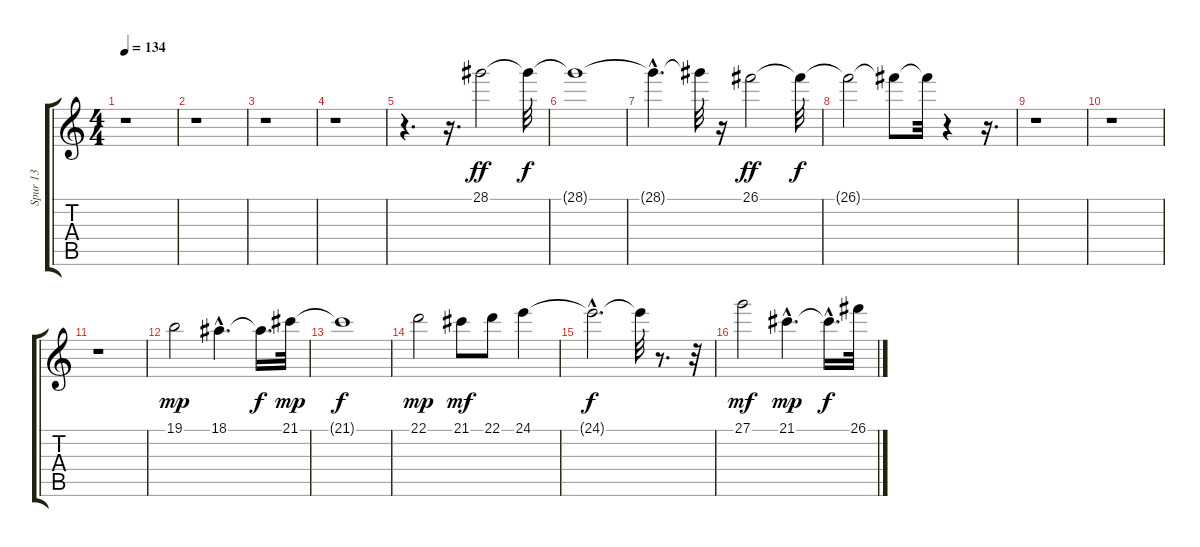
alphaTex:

\track ("Spur 13" "Spur 13") {instrument whistle}
\staff {score tabs}
\tuning (E4 B3 G3 D3 A2 E2) {hide}
\ts (4 4)
\tempo 134
\clef g2
\ks c
r.1{dy ff} |
r.1 |
r.1 |
r.1 |
r.4{d} r.16{d} 28.1.2 28.1{t}.32{dy f} |
28.1{t}.1 |
28.1{hac t}.4{d} 28.1{t}.32 r.16 26.1.2{dy ff} 26.1{t}.32{dy f} |
26.1{t}.2 26.1{t}.8 26.1{t}.32 r.4 r.16{d} |
r.1 |
r.1 |
r.1 |
19.1.2{dy mp} 18.1{hac}.4{d} 18.1{t}.16{d dy f} 21.1.32{dy mp} |
21.1{t}.1{dy f} |
22.1.2{dy mp} 21.1.8{dy mf} 22.1.8 24.1.4 |
24.1{hac t}.2{d dy f} 24.1{t}.32 r.8{d} r.32 |
27.1.2{dy mf} 21.1{hac}.4{d dy mp} 21.1{hac t}.16{d dy f} 26.1.32
